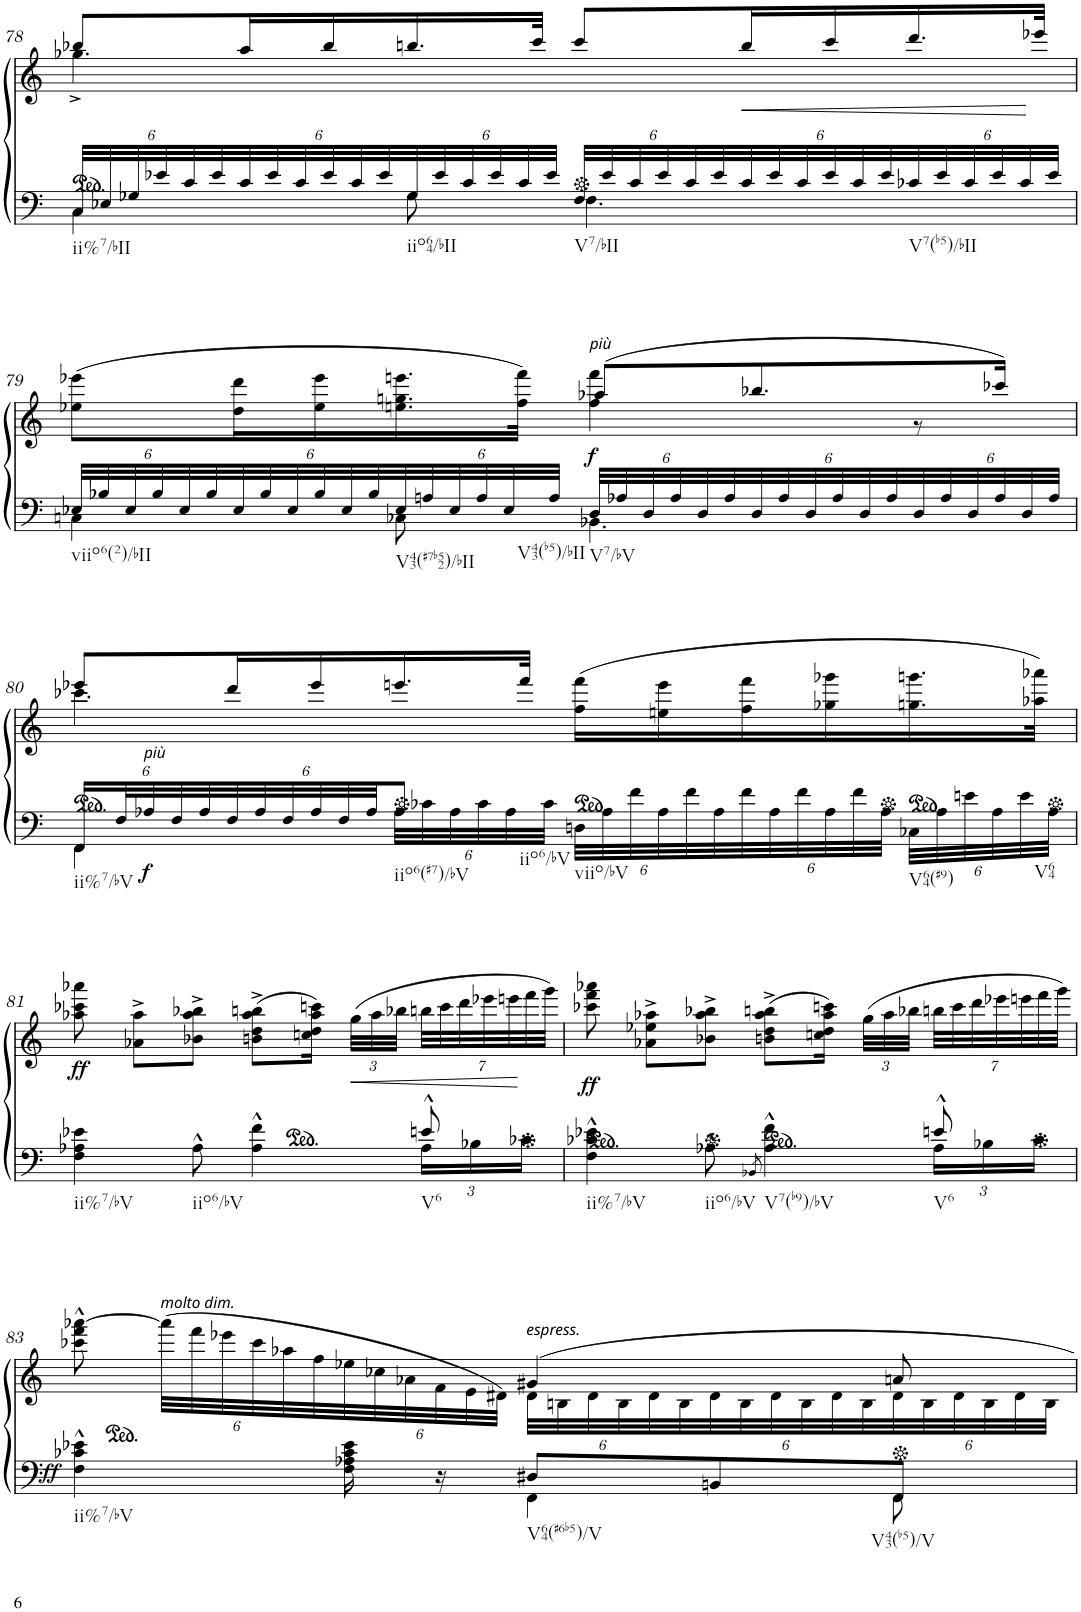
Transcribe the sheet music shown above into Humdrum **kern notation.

**kern	**kern	**dynam
*part1	*part1	*part1
*staff2	*staff1	*staff1/2
*I"Piano	*	*
*I'Pno	*	*
!!LO:PB:g=z
*clefG2	*clefG2	*
*k[]	*k[]	*
*C:	*C:	*
*M6/8	*M6/8	*
*Xbrackettup	*	*
=78	=78	=78
*^	*^	*
!LO:TX:b:t=ii%7/bII	!	!	!	!
48C/LLL	4C\	8bb-X/L	4.gg-X^\	.
48E-X/	.	.	.	.
48G-X/	.	.	.	.
48e-X/	.	.	.	.
48c/	.	.	.	.
48e-/	.	.	.	.
48c/	.	16aa/L	.	.
48e-/	.	.	.	.
48c/	.	.	.	.
48e-/	.	16bb-/	.	.
48c/	.	.	.	.
48e-/	.	.	.	.
!LO:TX:b:t=iio64/bII	!	!	!	!
48G-/	8G-\	16.bbn/	.	.
48e-/	.	.	.	.
48c/	.	.	.	.
48e-/	.	.	.	.
48c/	.	.	.	.
.	.	32ccc/JJk	.	.
48e-/JJJ	.	.	.	.
!LO:TX:b:t=V7/bII	!	!	!	!
48F/LLL	4.F\	8ccc/L	4.ryy	.
48e-/	.	.	.	.
48c/	.	.	.	.
48e-/	.	.	.	.
48c/	.	.	.	.
48e-/	.	.	.	.
!	!	!	!	!LO:HP:b
48c/	.	16bb/L	.	<
48e-/	.	.	.	.
48c/	.	.	.	.
48e-/	.	16ccc/	.	.
48c/	.	.	.	.
48e-/	.	.	.	.
!LO:TX:b:t=V7(b5)/bII	!	!	!	!
48c-X/	.	16.ddd/	.	.
48e-/	.	.	.	.
48c-/	.	.	.	.
48e-/	.	.	.	.
48c-/	.	.	.	.
.	.	32eee-X/JJk	.	.
48e-/JJJ	.	.	.	.
!!LO:LB:g=z	!!
=79	=79	=79	=79	=79
!LO:TX:b:t=viio6(2)/bII	!	!	!	!
48E-X/LLL	4Cn\	(8ee-X\ 8eee-X\L	4.ryy	.
48B-X/	.	.	.	.
48E-/	.	.	.	.
48B-/	.	.	.	.
48E-/	.	.	.	.
48B-/	.	.	.	.
48E-/	.	16dd\ 16ddd\L	.	.
48B-/	.	.	.	.
48E-/	.	.	.	.
48B-/	.	16ee-\ 16eee-\	.	.
48E-/	.	.	.	.
48B-/	.	.	.	.
!LO:TX:b:t=V43(#7b52)/bII	!	!	!	!
48E-/	8C-X\	16.een\ 16.ggn\ 16.eeen\	.	.
48An/	.	.	.	.
48E-/	.	.	.	.
48A/	.	.	.	.
!LO:TX:b:t=V43(b5)/bII	!	!	!	!
48E-/	.	.	.	.
.	.	32ff\ 32fff\JJk)	.	.
48A/JJJ	.	.	.	.
!	!	!LO:TX:a:i:t=più	!	!
!LO:TX:b:t=V7/bV	!	!	!	!
!	!	!	!	!LO:DY:b
48D/LLL	4.BB-X\	(8aa-X/L	4ff\ 4fff\	f
48A-X/	.	.	.	.
48D/	.	.	.	.
48A-/	.	.	.	.
48D/	.	.	.	.
48A-/	.	.	.	.
48D/	.	8.bb-X/	.	.
48A-/	.	.	.	.
48D/	.	.	.	.
48A-/	.	.	.	.
48D/	.	.	.	.
48A-/	.	.	.	.
48D/	.	.	8r	.
48A-/	.	.	.	.
48D/	.	.	.	.
48A-/	.	16ccc-X/Jk)	.	.
48D/	.	.	.	.
48A-/JJJ	.	.	.	.
!!LO:LB:g=z	!!
=80	=80	=80	=80	=80
!LO:TX:b:t=ii%7/bV	!	!	!	!
24FF/LL	4FF\	8eee-X/L	4.ccc-X\	.
48F/L	.	.	.	.
!LO:TX:a:i:t=più	!	!	!	!
!	!	!	!	!LO:DY:b=2
48A-X/	.	.	.	f
48F/	.	.	.	.
48A-/	.	.	.	.
48F/	.	16ddd/L	.	.
48A-/	.	.	.	.
48F/	.	.	.	.
48A-/	.	16eee-/	.	.
48F/	.	.	.	.
48A-/JJ	.	.	.	.
!LO:TX:b:t=iio6(#7)/bV	!	!	!	!
!LO:TX:b:t=iio6/bV	!	!	!	!
8A-/J	48A-\LLL	16.eeen/	.	.
.	48c-X\	.	.	.
.	48A-\	.	.	.
.	48c-\	.	.	.
.	48A-\	.	.	.
.	.	32fff/JJk	.	.
.	48c-\JJJ	.	.	.
!LO:TX:b:t=viio/bV	!	!	!	!
48Dn\LLL	4.ryy	(16ff\ 16fff\LL	4.ryy	.
48A-\	.	.	.	.
48f\	.	.	.	.
48A-\	.	16een\ 16eee\	.	.
48f\	.	.	.	.
48A-\	.	.	.	.
48f\	.	16ff\ 16fff\	.	.
48A-\	.	.	.	.
48f\	.	.	.	.
48A-\	.	16gg-X\ 16ggg-X\	.	.
48f\	.	.	.	.
48A-\JJJ	.	.	.	.
!LO:TX:b:t=V64(#9)	!	!	!	!
48C-X\LLL	.	16.ggn\ 16.gggn\	.	.
48A-\	.	.	.	.
48en\	.	.	.	.
48A-\	.	.	.	.
!LO:TX:b:t=V64	!	!	!	!
48e\	.	.	.	.
.	.	32aa-X\ 32aaa-X\JJk)	.	.
48A-\JJJ	.	.	.	.
*	*	*v	*v	*
!!LO:LB:g=z
=81	=81	=81	=81
!LO:TX:b:t=ii%7/bV	!	!	!
!	!	!	!LO:DY:b
4F\ 4A-X\ 4e-X\	4.ryy	8aa-X\ 8ccc-X\ 8aaa-X\	ff
.	.	8a-X\^ 8aa-\^L	.
!LO:TX:b:t=iio6/bV	!	!	!
8A-^^\	.	8b-X\^ 8aa-\^ 8bb-X\^J	.
4A-\^^ 4f\^^	8ryy	(8bn\^ 8dd\^ 8aa-\^ 8bbn\^L	.
.	8ryy	16ccn\ 16dd\ 16aa-\ 16cccn\Jk)	.
*	*	*Xbrackettup	*
.	.	(48gg\LLL	.
.	.	48aa-\	.
.	.	48bb-X\JJJ	.
!LO:TX:b:t=V6	!	!	!
8en^^/	24A-\LL	56bbn\LLL	.
.	.	56ccc\	.
.	.	4480ryy	.
.	.	56ddd\	.
.	24B-X\	.	.
.	.	56eee-X\	.
.	.	56eeen\	.
.	24c-X\JJ	.	.
.	.	56fff\	[
.	.	[960%17ggg\JJJ)	.
13440ryy	13440ryy	.	.
=82	=82	=82	=82
!LO:TX:b:t=ii%7/bV	!	!	!
!	!	!	!LO:DY:b
4F\^^ 4c-X\^^ 4e-X\^^	4.ryy	8ccc-X\ 8fff\ 8aaa-X\	ff
.	.	6720ggg\]	.
.	.	8a-X\^ 8ee-X\^ 8aa-X\^L	.
!LO:TX:b:t=iio6/bV	!	!	!
8A-X^^\	.	.	.
.	.	8b-X\^ 8aa-\^ 8bb-X\^J	.
8qBB-X/	.	.	.
!LO:TX:b:t=V7(b9)/bV	!	!	!
4A-\^^ 4f\^^	8ryy	.	.
.	.	(8bn\^ 8dd\^ 8aa-\^ 8bbn\^L	.
.	8ryy	.	.
.	.	16ccn\ 16dd\ 16aa-\ 16cccn\Jk)	.
.	.	(48gg\LLL	.
.	.	48aa-\	.
.	.	48bb-X\JJJ	.
!LO:TX:b:t=V6	!	!	!
8en^^/	24A-\LL	.	.
.	.	56bbn\LLL	.
.	.	56ccc\	.
.	.	13440ryy	.
.	.	56ddd\	.
.	24B-X\	.	.
.	.	56eee-X\	.
.	.	56eeen\	.
.	24c-\JJ	.	.
.	.	56fff\	.
.	.	[960%17ggg\JJJ)	.
13440ryy	13440ryy	.	.
!!LO:LB:g=z
=83	=83	=83	=83
*	*	*^	*
!LO:TX:b:t=ii%7/bV	!	!	!	!
!	!	!	!	!LO:DY:a=2
4F\^^ 4c-X\^^ 4e-X\^^	4.ryy	8ccc-X\^^ 8fff\^^ [8aaa-X\^^	4.ryy	ff
!	!	!LO:TX:a:i:t=molto dim.	!	!
.	.	6720ggg\]	.	.
.	.	(48aaa-\LLL]	.	.
.	.	48fff\	.	.
.	.	48eee-X\	.	.
.	.	48ccc-\	.	.
.	.	48aa-X\	.	.
.	.	48ff\	.	.
16F\ 16A-X\ 16c-\ 16e-\	.	.	.	.
.	.	48ee-X\	.	.
.	.	48cc-X\	.	.
.	.	48a-X\	.	.
16r	.	.	.	.
.	.	48f\	.	.
.	.	48e\	.	.
.	.	48d#X\JJJ)	.	.
!	!	!	!LO:TX:a:i:t=espress.	!
!LO:TX:b:t=V64(#6b5)/V	!	!	!	!
8D#X/L	4FF\	.	48d#\LLL	.
.	.	4g#X/	.	.
.	.	.	48Bn\	.
.	.	.	48d#\	.
.	.	.	48B\	.
.	.	.	48d#\	.
.	.	.	48B\	.
8BBn/	.	.	48d#\	.
.	.	.	48B\	.
.	.	.	48d#\	.
.	.	.	48B\	.
.	.	.	48d#\	.
.	.	.	48B\	.
!LO:TX:b:t=V43(b5)/V	!	!	!	!
8FF/J	8FF\	.	48d#\	.
.	.	8an/	.	.
.	.	.	48B\	.
.	.	.	48d#\	.
.	.	.	48B\	.
.	.	.	48d#\	.
.	.	.	48B\JJJ	.
6720ryy	6720ryy	.	6720ryy	.
*v	*v	*	*	*
*	*v	*v	*
=	=	=
*-	*-	*-
